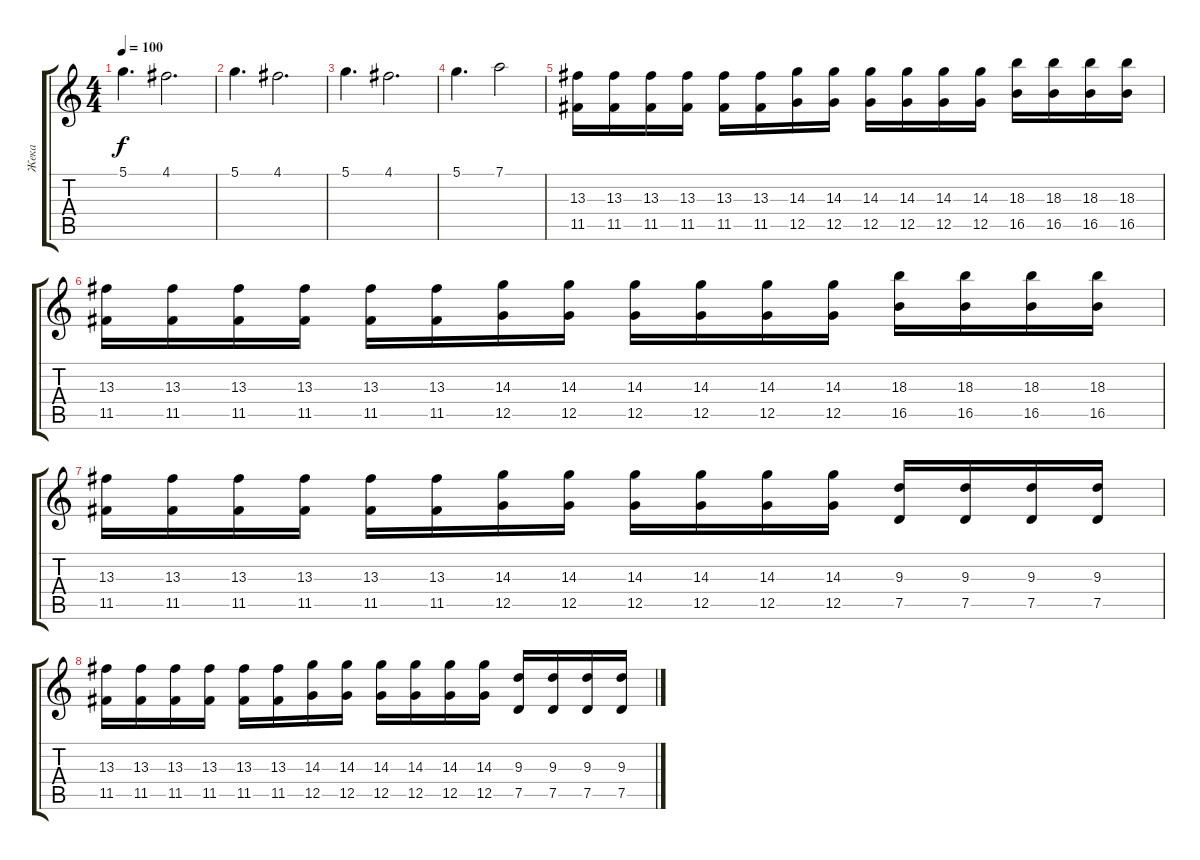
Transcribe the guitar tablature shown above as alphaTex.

\track ("Жека" "Жека") {instrument overdrivenguitar}
\staff {score tabs}
\tuning (D4 A3 F3 C3 G2 C2) {hide}
\ts (4 4)
\tempo 100
\clef g2
\ks c
5.1.4{d dy f} 4.1.2{d} |
5.1.4{d} 4.1.2{d} |
5.1.4{d} 4.1.2{d} |
5.1.4{d} 7.1.2 |
(13.3 11.5).16{volume 13} (13.3 11.5).16 (13.3 11.5).16 (13.3 11.5).16 (13.3 11.5).16 (13.3 11.5).16 (14.3 12.5).16 (14.3 12.5).16 (14.3 12.5).16 (14.3 12.5).16 (14.3 12.5).16 (14.3 12.5).16 (18.3 16.5).16 (18.3 16.5).16 (18.3 16.5).16 (18.3 16.5).16 |
(13.3 11.5).16 (13.3 11.5).16 (13.3 11.5).16 (13.3 11.5).16 (13.3 11.5).16 (13.3 11.5).16 (14.3 12.5).16 (14.3 12.5).16 (14.3 12.5).16 (14.3 12.5).16 (14.3 12.5).16 (14.3 12.5).16 (18.3 16.5).16 (18.3 16.5).16 (18.3 16.5).16 (18.3 16.5).16 |
(13.3 11.5).16 (13.3 11.5).16 (13.3 11.5).16 (13.3 11.5).16 (13.3 11.5).16 (13.3 11.5).16 (14.3 12.5).16 (14.3 12.5).16 (14.3 12.5).16 (14.3 12.5).16 (14.3 12.5).16 (14.3 12.5).16 (9.3 7.5).16 (9.3 7.5).16 (9.3 7.5).16 (9.3 7.5).16 |
(13.3 11.5).16 (13.3 11.5).16 (13.3 11.5).16 (13.3 11.5).16 (13.3 11.5).16 (13.3 11.5).16 (14.3 12.5).16 (14.3 12.5).16 (14.3 12.5).16 (14.3 12.5).16 (14.3 12.5).16 (14.3 12.5).16 (9.3 7.5).16 (9.3 7.5).16 (9.3 7.5).16 (9.3 7.5).16
